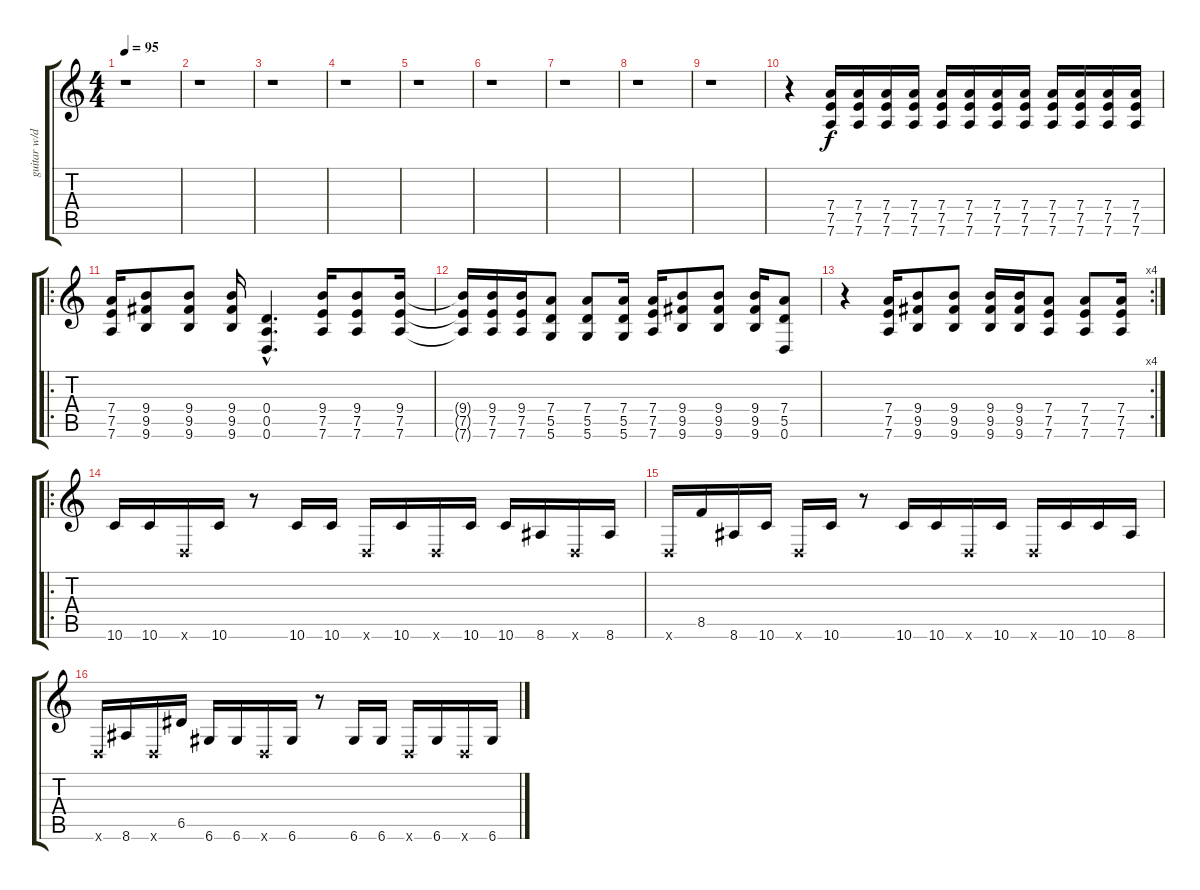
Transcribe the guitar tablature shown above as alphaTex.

\track ("guitar w/dist" "guitar w/d") {instrument distortionguitar}
\staff {score tabs}
\tuning (E4 B3 G3 D3 A2 D2) {hide}
\ts (4 4)
\tempo 95
\clef g2
\ks c
r.1{dy f} |
r.1 |
r.1 |
r.1 |
r.1 |
r.1 |
r.1 |
r.1 |
r.1 |
r.4 (7.4 7.5 7.6).16 (7.4 7.5 7.6).16 (7.4 7.5 7.6).16 (7.4 7.5 7.6).16 (7.4 7.5 7.6).16 (7.4 7.5 7.6).16 (7.4 7.5 7.6).16 (7.4 7.5 7.6).16 (7.4 7.5 7.6).16 (7.4 7.5 7.6).16 (7.4 7.5 7.6).16 (7.4 7.5 7.6).16 |
\ro
(7.4 7.5 7.6).16 (9.4 9.5 9.6).8 (9.4 9.5 9.6).8 (9.4 9.5 9.6).16 (0.4{hac} 0.5{hac} 0.6{hac}).4{d} (9.4 7.5 7.6).16 (9.4 7.5 7.6).8 (9.4 7.5 7.6).16 |
(9.4{t} 7.5{t} 7.6{t}).16 (9.4 7.5 7.6).16 (9.4 7.5 7.6).16 (7.4 5.5 5.6).8 (7.4 5.5 5.6).8 (7.4 5.5 5.6).16 (7.4 7.5 7.6).16 (9.4 9.5 9.6).8 (9.4 9.5 9.6).8 (9.4 9.5 9.6).16 (7.4 5.5 0.6).8 |
\rc 4
r.4 (7.4 7.5 7.6).16 (9.4 9.5 9.6).8 (9.4 9.5 9.6).8 (9.4 9.5 9.6).16 (9.4 9.5 9.6).16 (7.4 7.5 7.6).8 (7.4 7.5 7.6).8 (7.4 7.5 7.6).16 |
\ro
10.6.16 10.6.16 0.6{x}.16 10.6.16 r.8 10.6.16 10.6.16 0.6{x}.16 10.6.16 0.6{x}.16 10.6.16 10.6.16 8.6.16 0.6{x}.16 8.6.16 |
0.6{x}.16 8.5.16 8.6.16 10.6.16 0.6{x}.16 10.6.16 r.8 10.6.16 10.6.16 0.6{x}.16 10.6.16 0.6{x}.16 10.6.16 10.6.16 8.6.16 |
0.6{x}.16 8.6.16 0.6{x}.16 6.5.16 6.6.16 6.6.16 0.6{x}.16 6.6.16 r.8 6.6.16 6.6.16 0.6{x}.16 6.6.16 0.6{x}.16 6.6.16
